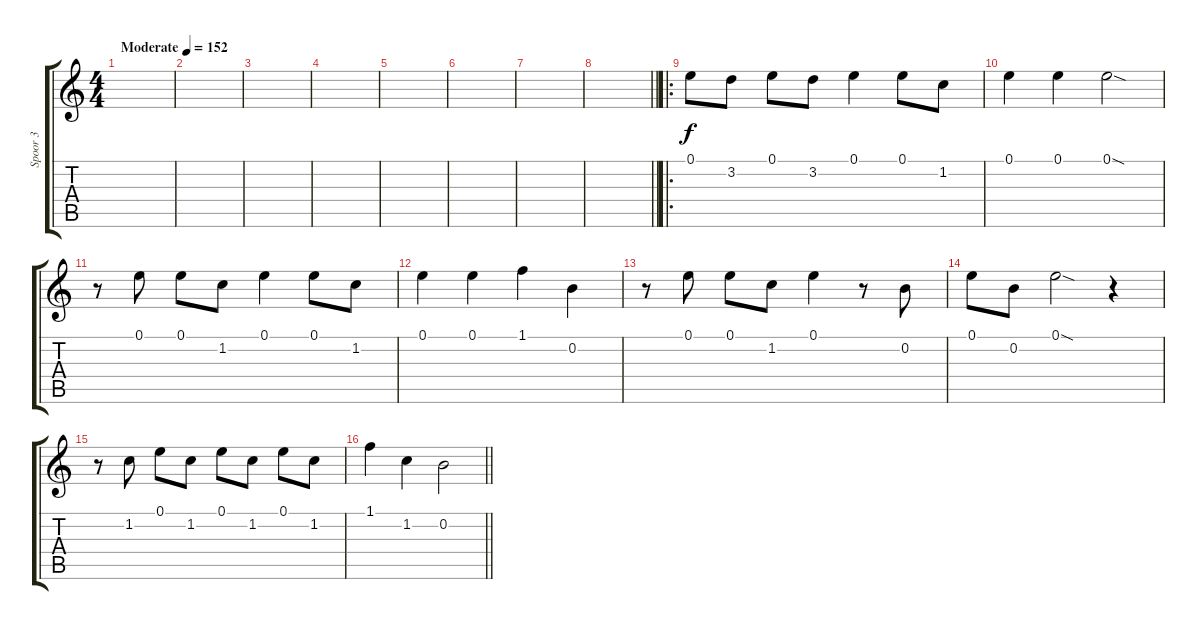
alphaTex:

\track ("Spoor 3" "Spoor 3") {instrument acousticguitarsteel}
\staff {score tabs}
\tuning (E4 B3 G3 D3 A2 E2) {hide}
\ts (4 4)
\tempo (152 "Moderate")
\clef g2
\ks c
|
|
|
|
|
|
|
\barLineRight lightlight
|
\ro
0.1.8 3.2.8 0.1.8 3.2.8 0.1.4 0.1.8 1.2.8 |
0.1.4 0.1.4 0.1{sod}.2 |
r.8 0.1.8 0.1.8 1.2.8 0.1.4 0.1.8 1.2.8 |
0.1.4 0.1.4 1.1.4 0.2.4 |
r.8 0.1.8 0.1.8 1.2.8 0.1.4 r.8 0.2.8 |
0.1.8 0.2.8 0.1{sod}.2 r.4 |
r.8 1.2.8 0.1.8 1.2.8 0.1.8 1.2.8 0.1.8 1.2.8 |
\barLineRight lightlight
1.1.4 1.2.4 0.2.2
